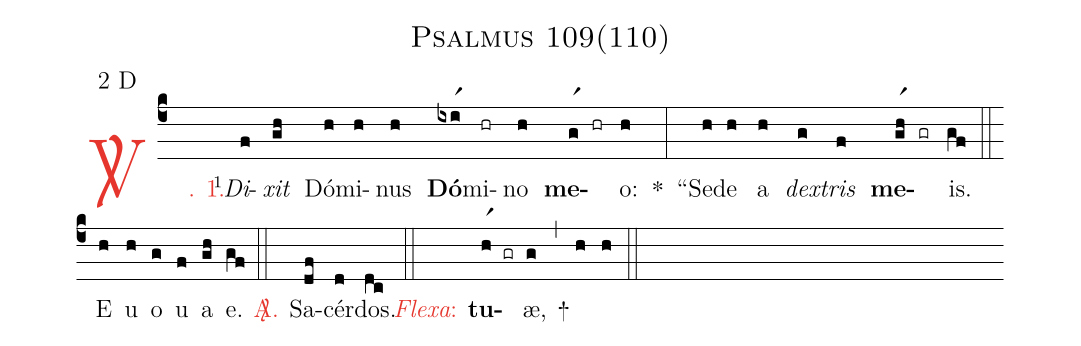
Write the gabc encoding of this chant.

name: Psalmus 109(110);
mode: 2;
mode-differentia: D;
%%
(c4)

<c><sp>V/</sp>. 1.</c>() <v>\VSup{1}</v><i>Di</i>(f)<i>xit</i>(gh) Dó(h)mi(h)nus(h) <b>Dó</b>(ixir1)mi(hr)no(h) <b>me</b>(gr1 hr)o:(h) *(:) ``Se(h)de(h) a(h) <i>dex</i>(g)<i>tris</i>(f) <b>me</b>(gr1h gr)is.(gf) (::)

<eu>E(h) u(h) o(g) u(f) a(gh) e.</eu>(gf) (::)

<nlba><c><sp>A/</sp>.</c>() Sa</nlba>(df)cér(d)dos.(dc) (::)

<nlba><c><i>Flexa</i>:</c>() <b>tu</b></nlba>(hr1 gr)æ,(g) +(,) (h) (h) (::)
